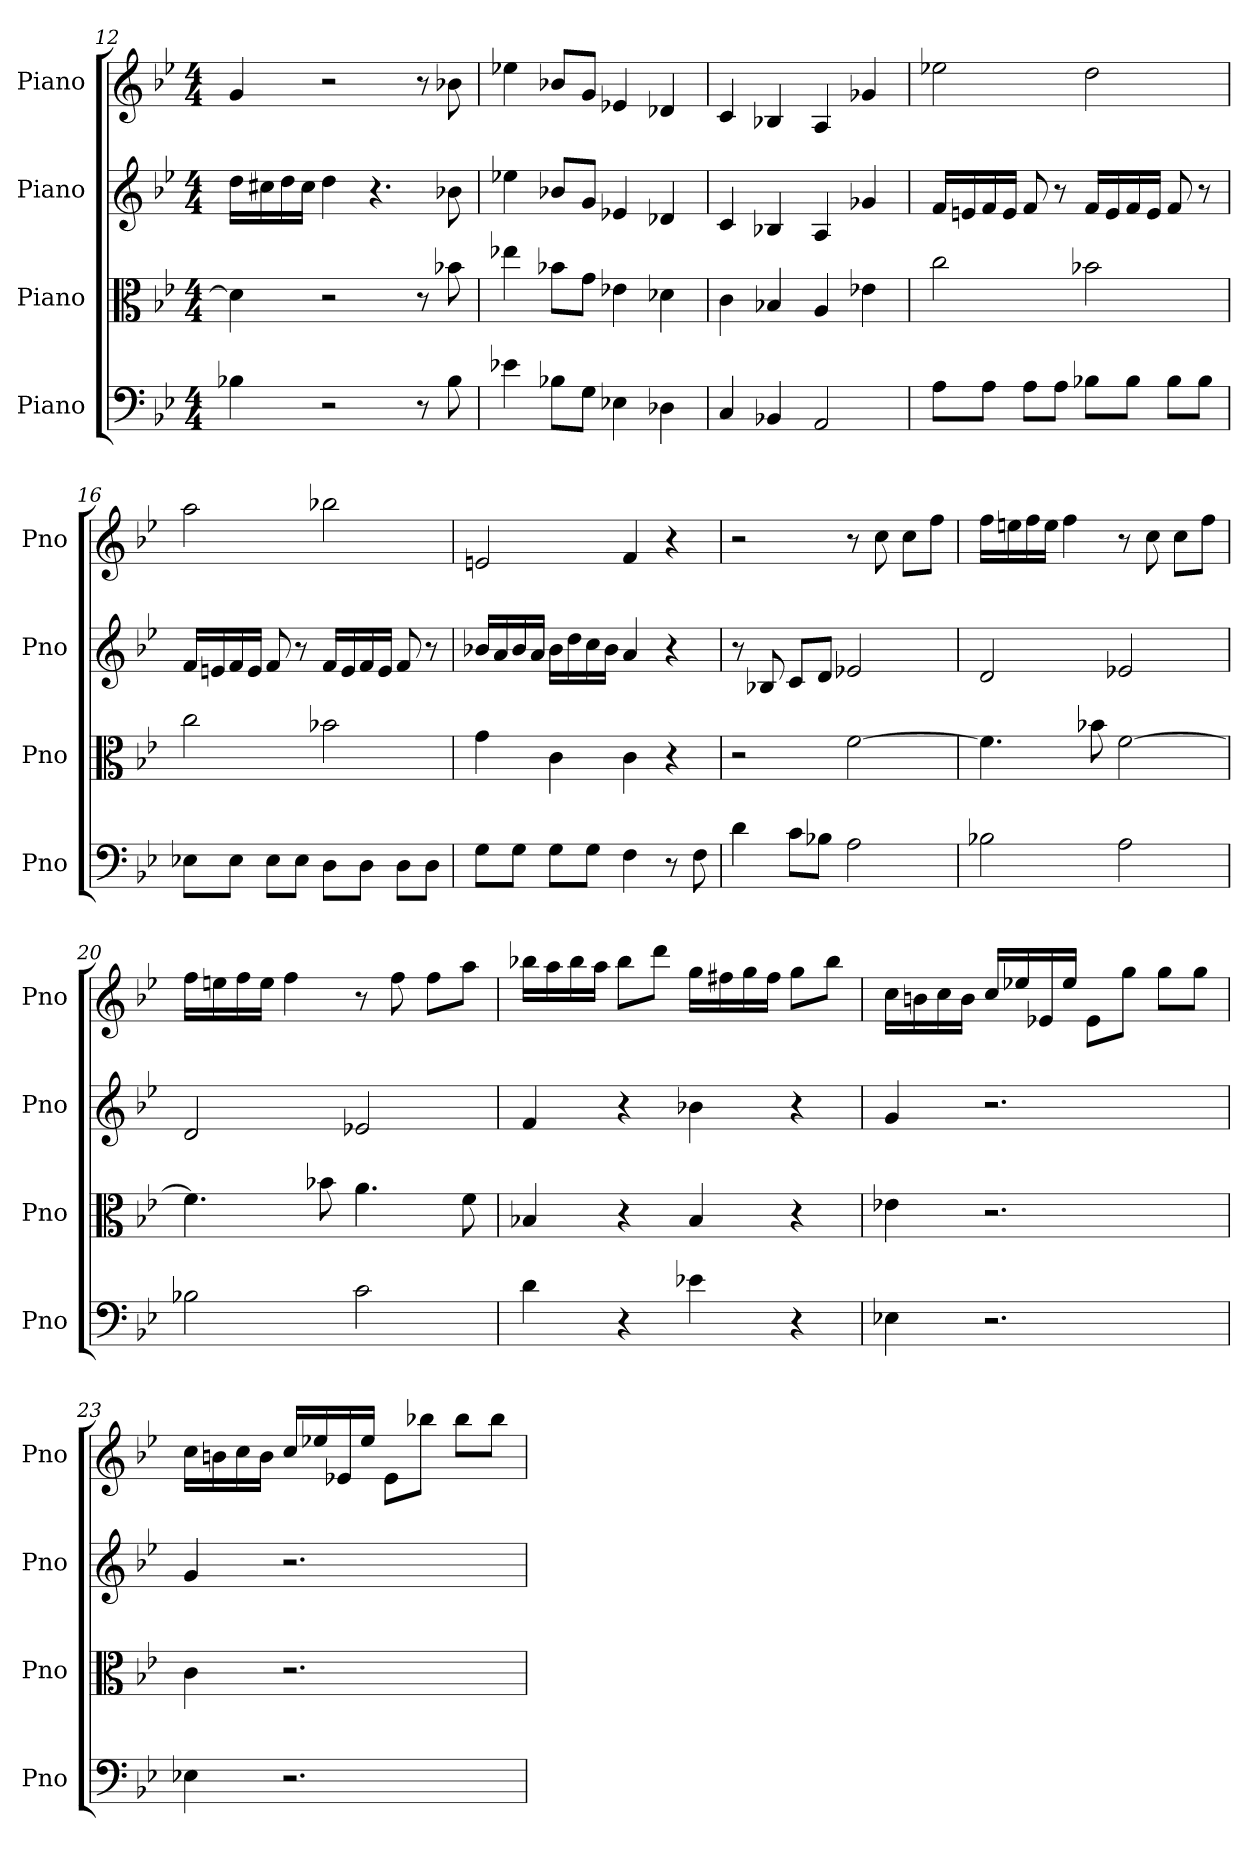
**kern	**kern	**kern	**kern
*part4	*part3	*part2	*part1
*staff4	*staff3	*staff2	*staff1
*I"Piano	*I"Piano	*I"Piano	*I"Piano
*I'Pno	*I'Pno	*I'Pno	*I'Pno
!!LO:PB:g=z
*clefF4	*clefC3	*clefG2	*clefG2
*k[b-e-]	*k[b-e-]	*k[b-e-]	*k[b-e-]
*M4/4	*M4/4	*M4/4	*M4/4
=12	=12	=12	=12
4B-X\	4d\]	16dd\LL	4g/
.	.	16cc#X\	.
.	.	16dd\	.
.	.	16cc#\JJ	.
2r	2r	4dd\	2r
.	.	4.r	.
8r	8r	.	8r
8B-\	8b-X\	8b-X\	8b-X\
=13	=13	=13	=13
4e-X\	4ee-X\	4ee-X\	4ee-X\
8B-X\L	8b-X\L	8b-X/L	8b-X/L
8G\J	8g\J	8g/J	8g/J
4E-X\	4e-X\	4e-X/	4e-X/
4D-X\	4d-X\	4d-X/	4d-X/
=14	=14	=14	=14
4C/	4c\	4c/	4c/
4BB-X/	4B-X/	4B-X/	4B-X/
2AA/	4A/	4A/	4A/
.	4e-X\	4g-X/	4g-X/
=15	=15	=15	=15
8A\L	2cc\	16f/LL	2ee-X\
.	.	16e/	.
8A\J	.	16f/	.
.	.	16e/JJ	.
8A\L	.	8f/	.
8A\J	.	8r	.
8B-X\L	2b-X\	16f/LL	2dd\
.	.	16e/	.
8B-\J	.	16f/	.
.	.	16e/JJ	.
8B-\L	.	8f/	.
8B-\J	.	8r	.
!!LO:LB:g=z
=16	=16	=16	=16
8E-X\L	2cc\	16f/LL	2aa\
.	.	16e/	.
8E-\J	.	16f/	.
.	.	16e/JJ	.
8E-\L	.	8f/	.
8E-\J	.	8r	.
8D\L	2b-X\	16f/LL	2bb-X\
.	.	16e/	.
8D\J	.	16f/	.
.	.	16e/JJ	.
8D\L	.	8f/	.
8D\J	.	8r	.
=17	=17	=17	=17
8G\L	4g\	16b-X/LL	2e/
.	.	16a/	.
8G\J	.	16b-/	.
.	.	16a/JJ	.
8G\L	4c\	16b-\LL	.
.	.	16dd\	.
8G\J	.	16cc\	.
.	.	16b-\JJ	.
4F\	4c\	4a/	4f/
8r	4r	4r	4r
8F\	.	.	.
=18	=18	=18	=18
4d\	2r	8r	2r
.	.	8B-X/	.
8c\L	.	8c/L	.
8B-X\J	.	8d/J	.
2A\	[2f\	2e-X/	8r
.	.	.	8cc\
.	.	.	8cc\L
.	.	.	8ff\J
=19	=19	=19	=19
2B-X\	4.f\]	2d/	16ff\LL
.	.	.	16ee\
.	.	.	16ff\
.	.	.	16ee\JJ
.	.	.	4ff\
.	8b-X\	.	.
2A\	[2f\	2e-X/	8r
.	.	.	8cc\
.	.	.	8cc\L
.	.	.	8ff\J
!!LO:LB:g=z
=20	=20	=20	=20
2B-X\	4.f\]	2d/	16ff\LL
.	.	.	16ee\
.	.	.	16ff\
.	.	.	16ee\JJ
.	.	.	4ff\
.	8b-X\	.	.
2c\	4.a\	2e-X/	8r
.	.	.	8ff\
.	.	.	8ff\L
.	8f\	.	8aa\J
=21	=21	=21	=21
4d\	4B-X/	4f/	16bb-X\LL
.	.	.	16aa\
.	.	.	16bb-\
.	.	.	16aa\JJ
4r	4r	4r	8bb-\L
.	.	.	8ddd\J
4e-X\	4B-/	4b-X\	16gg\LL
.	.	.	16ff#X\
.	.	.	16gg\
.	.	.	16ff#\JJ
4r	4r	4r	8gg\L
.	.	.	8bb-\J
=22	=22	=22	=22
4E-X\	4e-X\	4g/	16cc\LL
.	.	.	16b\
.	.	.	16cc\
.	.	.	16b\JJ
2.r	2.r	2.r	16cc/LL
.	.	.	16ee-X/
.	.	.	16e-X/
.	.	.	16ee-/JJ
.	.	.	8e-\L
.	.	.	8gg\J
.	.	.	8gg\L
.	.	.	8gg\J
!!LO:PB:g=z
=23	=23	=23	=23
4E-X\	4c\	4g/	16cc\LL
.	.	.	16b\
.	.	.	16cc\
.	.	.	16b\JJ
2.r	2.r	2.r	16cc/LL
.	.	.	16ee-X/
.	.	.	16e-X/
.	.	.	16ee-/JJ
.	.	.	8e-\L
.	.	.	8bb-X\J
.	.	.	8bb-\L
.	.	.	8bb-\J
=	=	=	=
*-	*-	*-	*-
